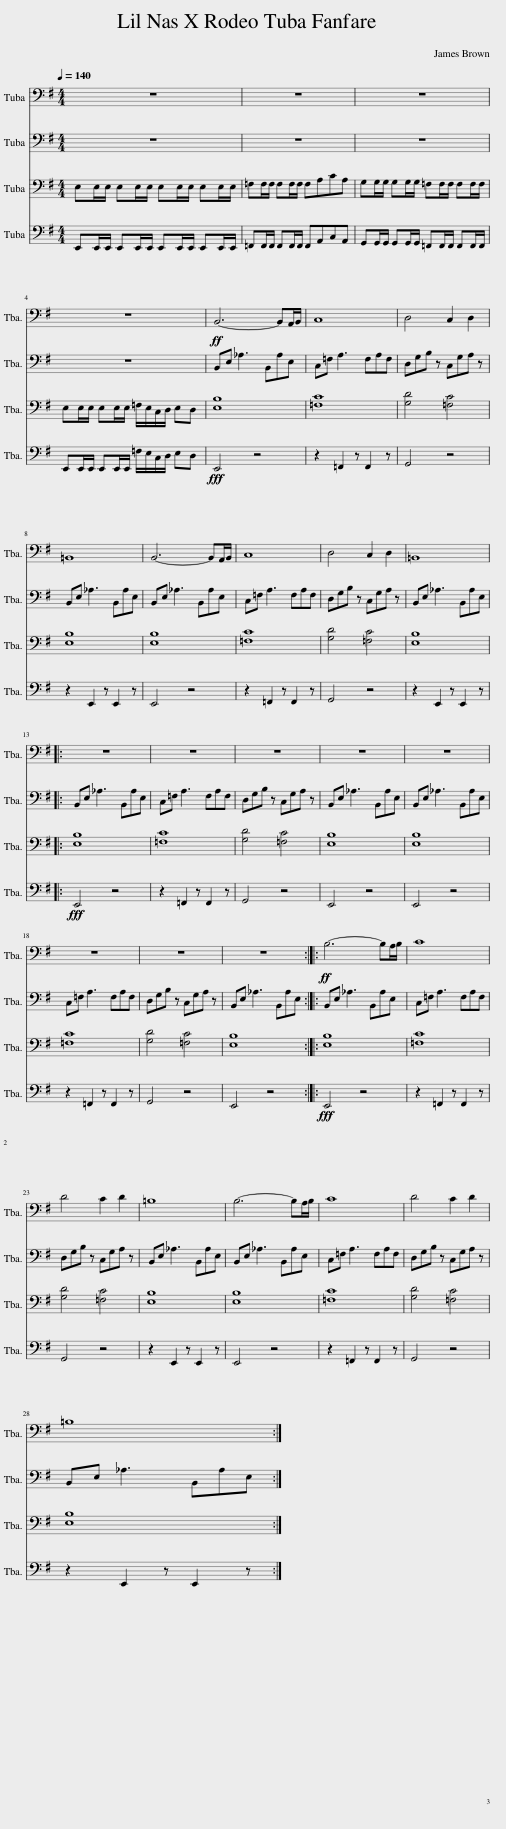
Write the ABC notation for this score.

X:1
%%score 1 2 3 4
L:1/8
Q:1/4=140
M:4/4
I:linebreak $
K:G
V:1 bass
V:2 bass
V:3 bass
V:4 bass
V:1
 z8 | z8 | z8 |$[K:G] z8 |!ff! B,,6- B,,A,,/B,,/ | %5
 C,8 | D,4 C,2 D,2 |$ =B,,8 | B,,6- B,,A,,/B,,/ | C,8 | %10
 D,4 C,2 D,2 | =B,,8 |:$ z8 | z8 | z8 | %15
 z8 | z8 |$ z8 | z8 | z8 :: %20
!ff! B,6- B,A,/B,/ | C8 |$ D4 C2 D2 | =B,8 | B,6- B,A,/B,/ | %25
 C8 | D4 C2 D2 |$ =B,8 :| %28
V:2
 z8 | z8 | z8 |$[K:G] z8 | B,,E, _A,3 B,,A,E, | %5
 C,=F, A,3 F,A,F, | D,G,B, z C,G,A, z |$ B,,E, _A,3 B,,A,E, | B,,E, _A,3 B,,A,E, | C,=F, A,3 F,A,F, | %10
 D,G,B, z C,G,A, z | B,,E, _A,3 B,,A,E, |:$ B,,E, _A,3 B,,A,E, | C,=F, A,3 F,A,F, | D,G,B, z C,G,A, z | %15
 B,,E, _A,3 B,,A,E, | B,,E, _A,3 B,,A,E, |$ C,=F, A,3 F,A,F, | D,G,B, z C,G,A, z | B,,E, _A,3 B,,A,E, :: %20
 B,,E, _A,3 B,,A,E, | C,=F, A,3 F,A,F, |$ D,G,B, z C,G,A, z | B,,E, _A,3 B,,A,E, | B,,E, _A,3 B,,A,E, | %25
 C,=F, A,3 F,A,F, | D,G,B, z C,G,A, z |$ B,,E, _A,3 B,,A,E, :| %28
V:3
 E,E,/E,/ E,E,/E,/ E,E,/E,/ E,E,/E,/ | =F,F,/F,/ F,F,/F,/ F,A,CA, | G,G,/G,/ G,G,/G,/ =F,F,/F,/ F,F,/F,/ |$[K:G] E,E,/E,/ E,E,/E,/ =F,/E,/C,/D,/ E,D, | [E,B,]8 | %5
 [=F,C]8 | [G,D]4 [=F,C]4 |$ [E,B,]8 | [E,B,]8 | [=F,C]8 | %10
 [G,D]4 [=F,C]4 | [E,B,]8 |:$ [E,B,]8 | [=F,C]8 | [G,D]4 [=F,C]4 | %15
 [E,B,]8 | [E,B,]8 |$ [=F,C]8 | [G,D]4 [=F,C]4 | [E,B,]8 :: %20
 [E,B,]8 | [=F,C]8 |$ [G,D]4 [=F,C]4 | [E,B,]8 | [E,B,]8 | %25
 [=F,C]8 | [G,D]4 [=F,C]4 |$ [E,B,]8 :| %28
V:4
 E,,E,,/E,,/ E,,E,,/E,,/ E,,E,,/E,,/ E,,E,,/E,,/ | =F,,F,,/F,,/ F,,F,,/F,,/ F,,A,,C,A,, | G,,G,,/G,,/ G,,G,,/G,,/ =F,,F,,/F,,/ F,,F,,/F,,/ |$[K:G] E,,E,,/E,,/ E,,E,,/E,,/ =F,/E,/C,/D,/ E,D, |!fff! E,,4 z4 | %5
 z2 =F,,2 z F,,2 z | G,,4 z4 |$ z2 E,,2 z E,,2 z | E,,4 z4 | z2 =F,,2 z F,,2 z | %10
 G,,4 z4 | z2 E,,2 z E,,2 z |:$!fff! E,,4 z4 | z2 =F,,2 z F,,2 z | G,,4 z4 | %15
 E,,4 z4 | E,,4 z4 |$ z2 =F,,2 z F,,2 z | G,,4 z4 | E,,4 z4 :: %20
!fff! E,,4 z4 | z2 =F,,2 z F,,2 z |$ G,,4 z4 | z2 E,,2 z E,,2 z | E,,4 z4 | %25
 z2 =F,,2 z F,,2 z | G,,4 z4 |$ z2 E,,2 z E,,2 z :| %28
